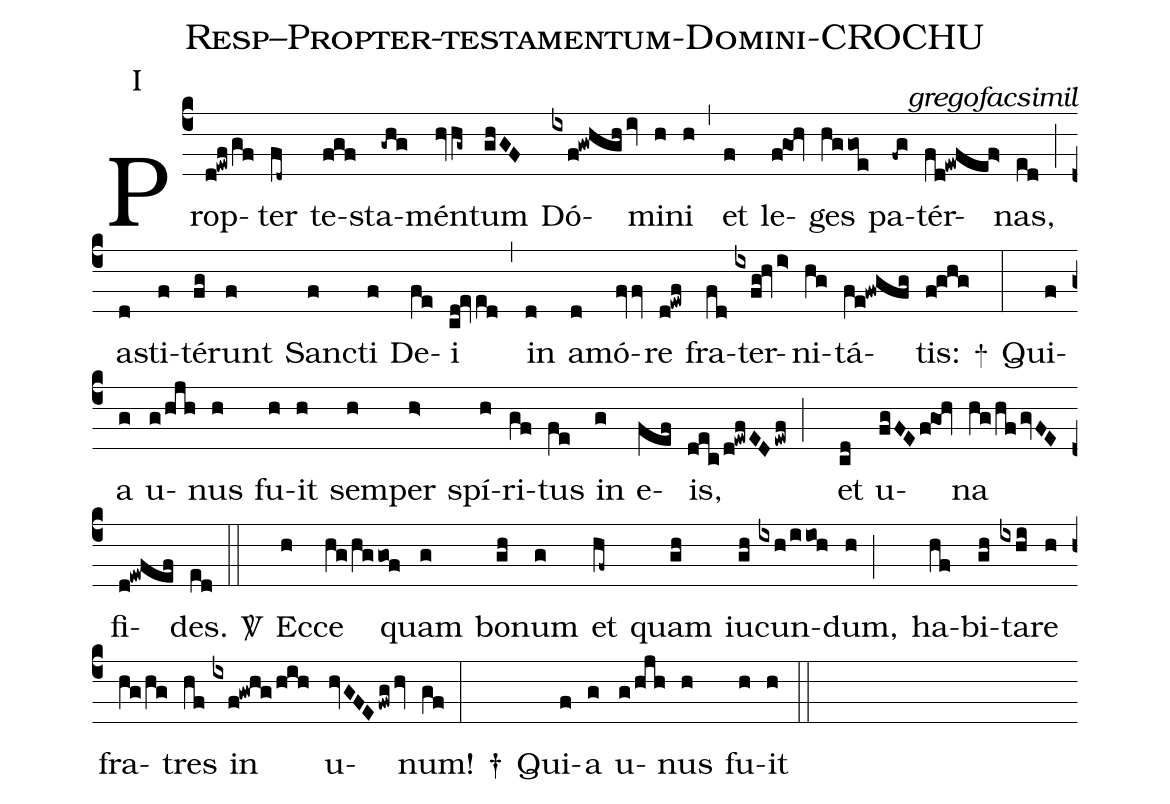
name: Resp--Propter-testamentum-Domini-CROCHU;
commentary: gregofacsimil;
annotation: I;
%%
(c4) Prop(d!ewf/gf)ter(fd~) te(fgf)sta(-ghg)mén(hvhg~)tum(ghGF) Dó(ixf!gwhgh/iv)mi(h)ni(h) (,) et(f) le(f!goh)ges(hggoe) pa(-fg)tér(fd!ewfef>)nas,(ed) (;) a(d)sti(f)té(fg)runt(f) San(f)cti(f) De(fe)i(cd!eved) (,) in(d) a(d)mó(fvfv)re(d!ewf) fra(fd)ter(ixfg!hvi>)ni(hg)tá(fe!fwgfg)tis:(f!ghg) +(:) Qui(f)a(g) u(g/hjh)nus(h) fu(h)it(h) sem(h)per(h>) spí(h)ri(gf)tus(fe) in(g) e(fef)is,(dec/d!ewfEDewf;) et(cd) u(fgFEf!goh)na(hg/hfgvFE) fi(d!ewfef)des.(ed::)  <sp>V/</sp>() Ec(h)ce(hg/hggof) quam(g) bo(gh)num(g) et(hf~) quam(gh) iu(gh)cun(ixh/iioh)dum,(h;) ha(hf)bi(gh)ta(ixhi)re(h) fra(hg/hg)tres(hf) in(ixf!gwhg/hih) u(hvGFEfwg/hv)num!(gf:) †() Qui(f)a(g) u(g/hjh)nus(h) fu(h)it(h) (::)
